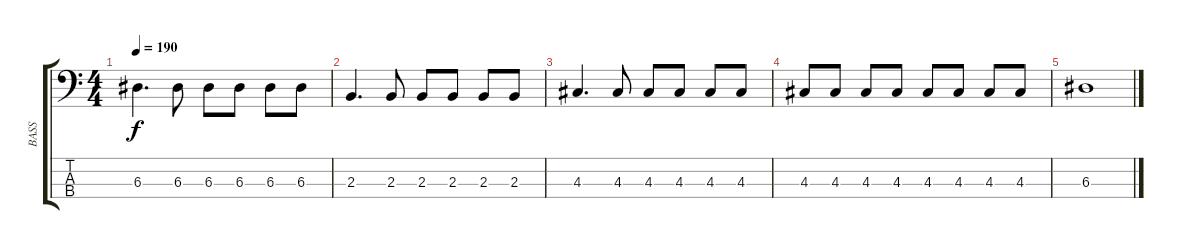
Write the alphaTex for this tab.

\track ("BASS" "BASS") {instrument electricbassfinger}
\staff {score tabs}
\tuning (G2 D2 A1 E1) {hide}
\ts (4 4)
\tempo 190
\clef f4
\ks c
6.3.4{d dy f} 6.3.8 6.3.8 6.3.8 6.3.8 6.3.8 |
2.3.4{d} 2.3.8 2.3.8 2.3.8 2.3.8 2.3.8 |
4.3.4{d} 4.3.8 4.3.8 4.3.8 4.3.8 4.3.8 |
4.3.8 4.3.8 4.3.8 4.3.8 4.3.8 4.3.8 4.3.8 4.3.8 |
6.3.1
